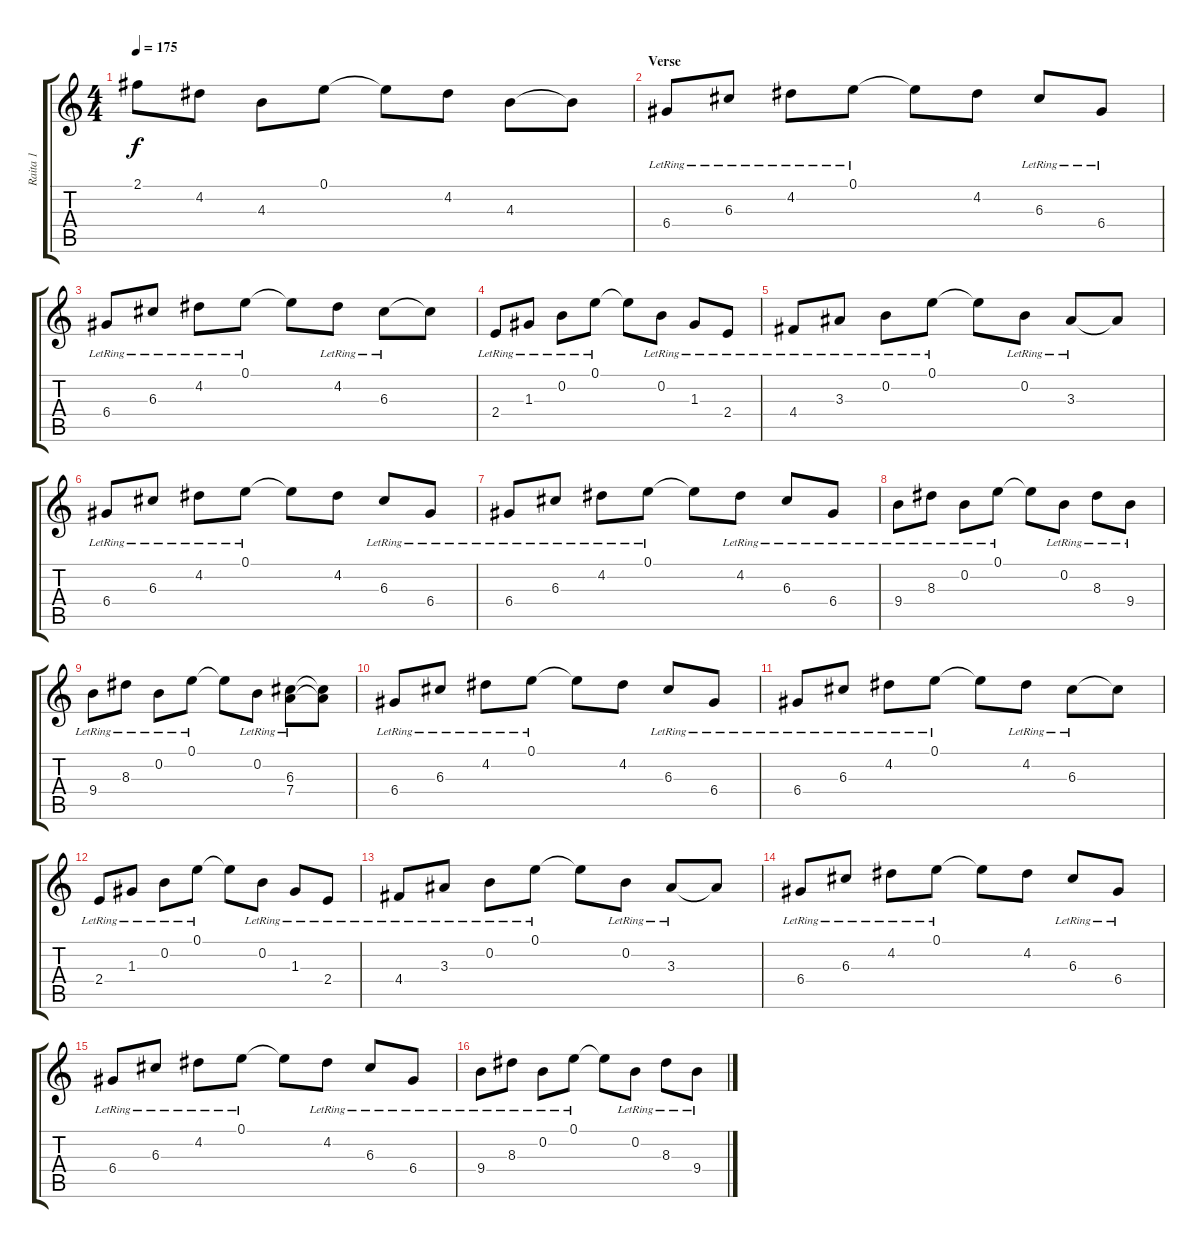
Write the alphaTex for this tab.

\track ("Raita 1" "Raita 1") {instrument acousticguitarnylon}
\staff {score tabs}
\tuning (E4 B3 G3 D3 A2 E2) {hide}
\ts (4 4)
\tempo 175
\clef g2
\ks c
2.1.8{dy f} 4.2.8 4.3.8 0.1.8 0.1{t}.8 4.2.8 4.3.8 4.3{t}.8 |
\section ("" "Verse")
6.4{lr}.8 6.3{lr}.8 4.2{lr}.8 0.1{lr}.8 0.1{t}.8 4.2.8 6.3{lr}.8 6.4{lr}.8 |
6.4{lr}.8 6.3{lr}.8 4.2{lr}.8 0.1{lr}.8 0.1{t}.8 4.2{lr}.8 6.3{lr}.8 6.3{t}.8 |
2.4{lr}.8 1.3{lr}.8 0.2{lr}.8 0.1{lr}.8 0.1{t}.8 0.2{lr}.8 1.3{lr}.8 2.4{lr}.8 |
4.4{lr}.8 3.3{lr}.8 0.2{lr}.8 0.1{lr}.8 0.1{t}.8 0.2{lr}.8 3.3{lr}.8 3.3{t}.8 |
6.4{lr}.8 6.3{lr}.8 4.2{lr}.8 0.1{lr}.8 0.1{t}.8 4.2.8 6.3{lr}.8 6.4{lr}.8 |
6.4{lr}.8 6.3{lr}.8 4.2{lr}.8 0.1{lr}.8 0.1{t}.8 4.2{lr}.8 6.3{lr}.8 6.4{lr}.8 |
9.4{lr}.8 8.3{lr}.8 0.2{lr}.8 0.1{lr}.8 0.1{t}.8 0.2{lr}.8 8.3{lr}.8 9.4{lr}.8 |
9.4{lr}.8 8.3{lr}.8 0.2{lr}.8 0.1{lr}.8 0.1{t}.8 0.2{lr}.8 (6.3{lr} 7.4).8 (6.3{t} 7.4{t}).8 |
6.4{lr}.8 6.3{lr}.8 4.2{lr}.8 0.1{lr}.8 0.1{t}.8 4.2.8 6.3{lr}.8 6.4{lr}.8 |
6.4{lr}.8 6.3{lr}.8 4.2{lr}.8 0.1{lr}.8 0.1{t}.8 4.2{lr}.8 6.3{lr}.8 6.3{t}.8 |
2.4{lr}.8 1.3{lr}.8 0.2{lr}.8 0.1{lr}.8 0.1{t}.8 0.2{lr}.8 1.3{lr}.8 2.4{lr}.8 |
4.4{lr}.8 3.3{lr}.8 0.2{lr}.8 0.1{lr}.8 0.1{t}.8 0.2{lr}.8 3.3{lr}.8 3.3{t}.8 |
6.4{lr}.8 6.3{lr}.8 4.2{lr}.8 0.1{lr}.8 0.1{t}.8 4.2.8 6.3{lr}.8 6.4{lr}.8 |
6.4{lr}.8 6.3{lr}.8 4.2{lr}.8 0.1{lr}.8 0.1{t}.8 4.2{lr}.8 6.3{lr}.8 6.4{lr}.8 |
9.4{lr}.8 8.3{lr}.8 0.2{lr}.8 0.1{lr}.8 0.1{t}.8 0.2{lr}.8 8.3{lr}.8 9.4{lr}.8
